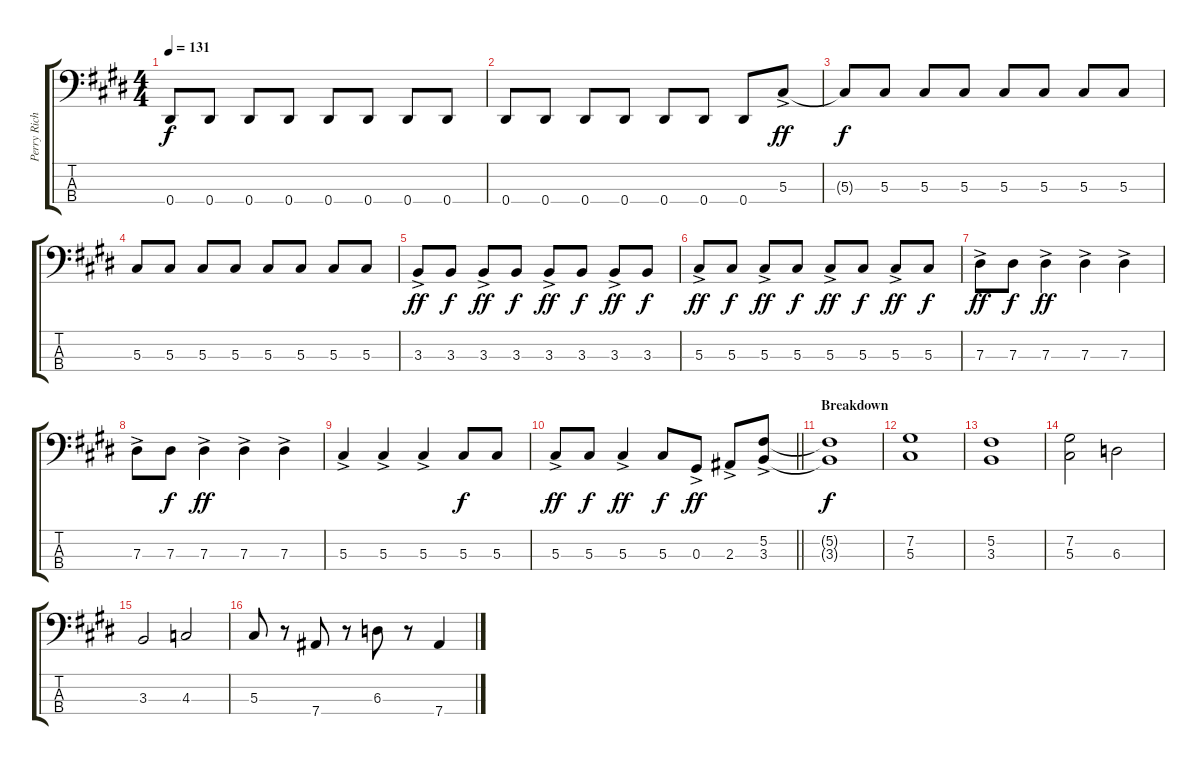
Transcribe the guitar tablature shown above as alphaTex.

\track ("Perry Richardson Bass" "Perry Rich") {instrument electricbasspick}
\staff {score tabs}
\tuning (Gb2 Db2 Ab1 Eb1) {hide}
\ts (4 4)
\tempo 131
\clef f4
\ks e
0.4{t}.8{dy f} 0.4.8 0.4.8 0.4.8 0.4.8 0.4.8 0.4.8 0.4.8 |
0.4.8 0.4.8 0.4.8 0.4.8 0.4.8 0.4.8 0.4.8 5.3{ac}.8{dy ff} |
5.3{t}.8{dy f} 5.3.8 5.3.8 5.3.8 5.3.8 5.3.8 5.3.8 5.3.8 |
5.3.8 5.3.8 5.3.8 5.3.8 5.3.8 5.3.8 5.3.8 5.3.8 |
3.3{ac}.8{dy ff} 3.3.8{dy f} 3.3{ac}.8{dy ff} 3.3.8{dy f} 3.3{ac}.8{dy ff} 3.3.8{dy f} 3.3{ac}.8{dy ff} 3.3.8{dy f} |
5.3{ac}.8{dy ff} 5.3.8{dy f} 5.3{ac}.8{dy ff} 5.3.8{dy f} 5.3{ac}.8{dy ff} 5.3.8{dy f} 5.3{ac}.8{dy ff} 5.3.8{dy f} |
7.3{ac}.8{dy ff} 7.3.8{dy f} 7.3{ac}.4{dy ff} 7.3{ac}.4 7.3{ac}.4 |
7.3{ac}.8 7.3.8{dy f} 7.3{ac}.4{dy ff} 7.3{ac}.4 7.3{ac}.4 |
5.3{ac}.4 5.3{ac}.4 5.3{ac}.4 5.3.8{dy f} 5.3.8 |
\barLineRight lightlight
5.3{ac}.8{dy ff} 5.3.8{dy f} 5.3{ac}.4{dy ff} 5.3.8{dy f} 0.3{ac}.8{dy ff} 2.3{ac}.8 (5.2{ac} 3.3{ac}).8 |
\section ("" "Breakdown")
(5.2{t} 3.3{t}).1{dy f} |
(7.2 5.3).1 |
(5.2 3.3).1 |
(7.2 5.3).2 6.3.2 |
3.3.2 4.3.2 |
5.3.8 r.8 7.4.8 r.8 6.3.8 r.8 7.4.4
